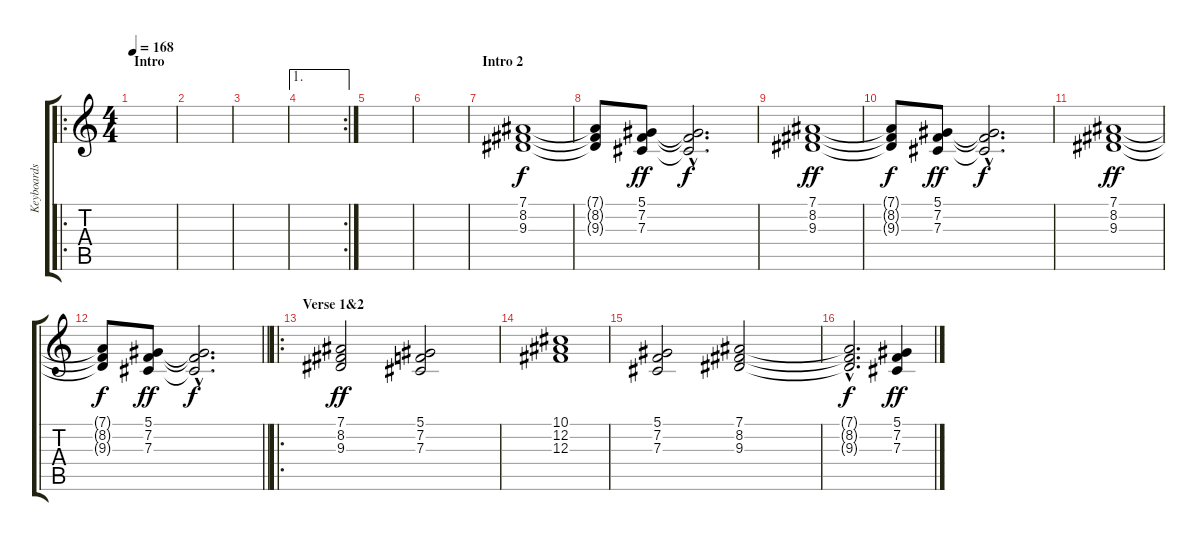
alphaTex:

\track ("Keyboards" "Keyboards") {instrument stringensemble1}
\staff {score tabs}
\tuning (Eb4 Bb3 Gb3 Db3 Ab2 Eb2) {hide}
\ro
\ts (4 4)
\section ("" "Intro")
\tempo 168
\clef g2
\ks c
|
|
|
\ae 1
\rc 2
|
|
|
\section ("" "Intro 2")
(7.1 8.2 9.3).1 |
(7.1{t} 8.2{t} 9.3{t}).8{dy f} (5.1 7.2 7.3).8{dy ff} (5.1{hac t} 7.2{hac t} 7.3{hac t}).2{d dy f} |
(7.1 8.2 9.3).1{dy ff} |
(7.1{t} 8.2{t} 9.3{t}).8{dy f} (5.1 7.2 7.3).8{dy ff} (5.1{hac t} 7.2{hac t} 7.3{hac t}).2{d dy f} |
(7.1 8.2 9.3).1{dy ff} |
\barLineRight lightlight
(7.1{t} 8.2{t} 9.3{t}).8{dy f} (5.1 7.2 7.3).8{dy ff} (5.1{hac t} 7.2{hac t} 7.3{hac t}).2{d dy f} |
\ro
\section ("" "Verse 1&2")
(7.1 8.2 9.3).2{dy ff} (5.1 7.2 7.3).2 |
(10.1 12.2 12.3).1 |
(5.1 7.2 7.3).2 (7.1 8.2 9.3).2 |
(7.1{hac t} 8.2{hac t} 9.3{hac t}).2{d dy f} (5.1 7.2 7.3).4{dy ff}
